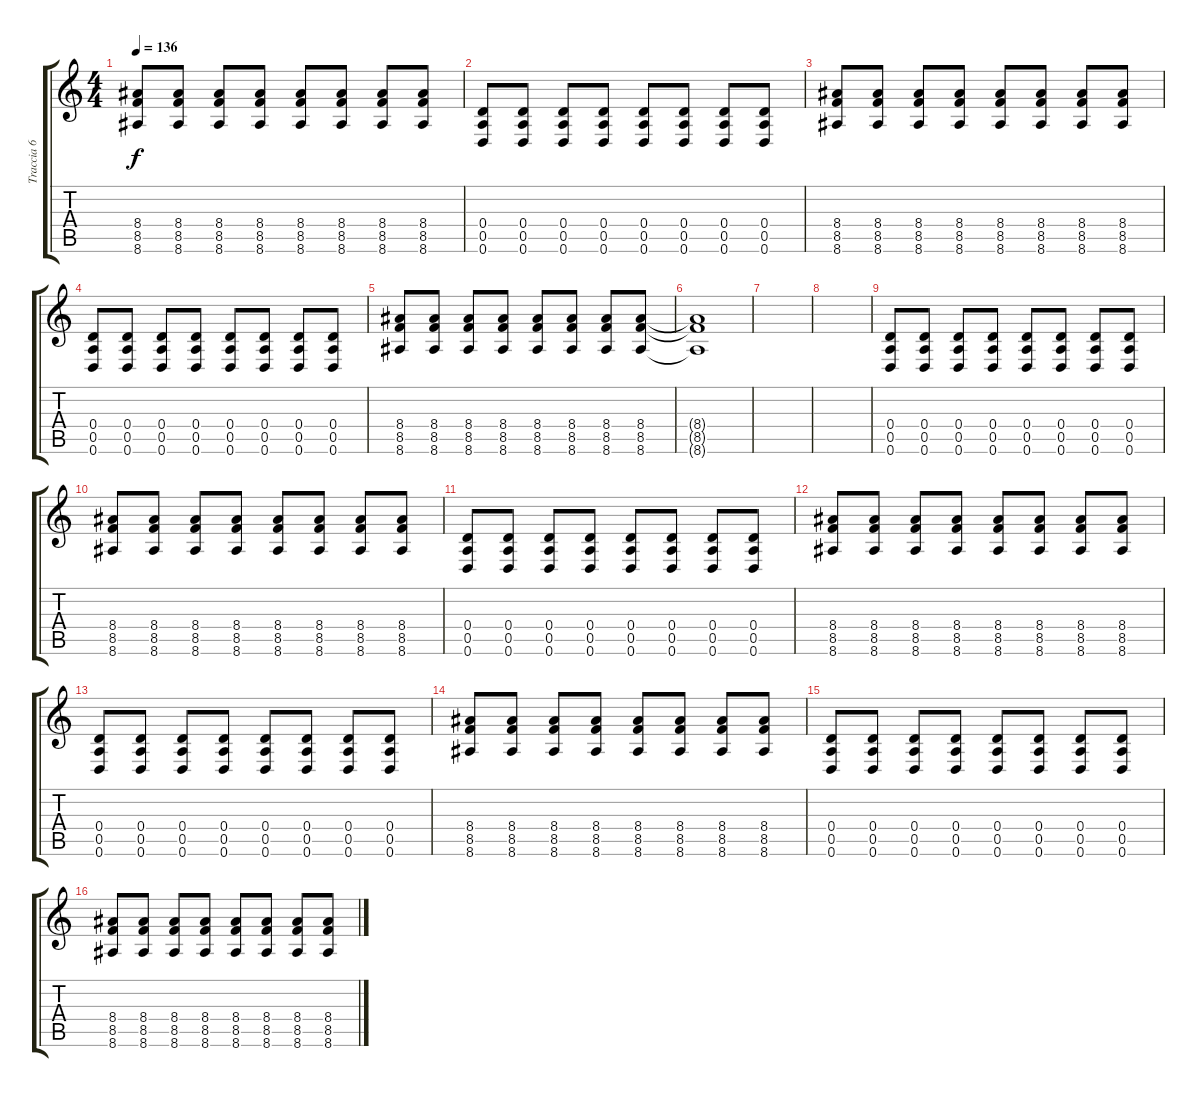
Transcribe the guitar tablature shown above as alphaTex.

\track ("Traccia 6" "Traccia 6") {instrument overdrivenguitar}
\staff {score tabs}
\tuning (E4 B3 G3 D3 A2 D2) {hide}
\ts (4 4)
\tempo 136
\clef g2
\ks c
(8.4 8.5 8.6).8{dy f} (8.4 8.5 8.6).8 (8.4 8.5 8.6).8 (8.4 8.5 8.6).8 (8.4 8.5 8.6).8 (8.4 8.5 8.6).8 (8.4 8.5 8.6).8 (8.4 8.5 8.6).8 |
(0.4 0.5 0.6).8 (0.4 0.5 0.6).8 (0.4 0.5 0.6).8 (0.4 0.5 0.6).8 (0.4 0.5 0.6).8 (0.4 0.5 0.6).8 (0.4 0.5 0.6).8 (0.4 0.5 0.6).8 |
(8.4 8.5 8.6).8 (8.4 8.5 8.6).8 (8.4 8.5 8.6).8 (8.4 8.5 8.6).8 (8.4 8.5 8.6).8 (8.4 8.5 8.6).8 (8.4 8.5 8.6).8 (8.4 8.5 8.6).8 |
(0.4 0.5 0.6).8 (0.4 0.5 0.6).8 (0.4 0.5 0.6).8 (0.4 0.5 0.6).8 (0.4 0.5 0.6).8 (0.4 0.5 0.6).8 (0.4 0.5 0.6).8 (0.4 0.5 0.6).8 |
(8.4 8.5 8.6).8 (8.4 8.5 8.6).8 (8.4 8.5 8.6).8 (8.4 8.5 8.6).8 (8.4 8.5 8.6).8 (8.4 8.5 8.6).8 (8.4 8.5 8.6).8 (8.4 8.5 8.6).8 |
(8.4{t} 8.5{t} 8.6{t}).1 |
|
|
(0.4 0.5 0.6).8 (0.4 0.5 0.6).8 (0.4 0.5 0.6).8 (0.4 0.5 0.6).8 (0.4 0.5 0.6).8 (0.4 0.5 0.6).8 (0.4 0.5 0.6).8 (0.4 0.5 0.6).8 |
(8.4 8.5 8.6).8 (8.4 8.5 8.6).8 (8.4 8.5 8.6).8 (8.4 8.5 8.6).8 (8.4 8.5 8.6).8 (8.4 8.5 8.6).8 (8.4 8.5 8.6).8 (8.4 8.5 8.6).8 |
(0.4 0.5 0.6).8 (0.4 0.5 0.6).8 (0.4 0.5 0.6).8 (0.4 0.5 0.6).8 (0.4 0.5 0.6).8 (0.4 0.5 0.6).8 (0.4 0.5 0.6).8 (0.4 0.5 0.6).8 |
(8.4 8.5 8.6).8 (8.4 8.5 8.6).8 (8.4 8.5 8.6).8 (8.4 8.5 8.6).8 (8.4 8.5 8.6).8 (8.4 8.5 8.6).8 (8.4 8.5 8.6).8 (8.4 8.5 8.6).8 |
(0.4 0.5 0.6).8 (0.4 0.5 0.6).8 (0.4 0.5 0.6).8 (0.4 0.5 0.6).8 (0.4 0.5 0.6).8 (0.4 0.5 0.6).8 (0.4 0.5 0.6).8 (0.4 0.5 0.6).8 |
(8.4 8.5 8.6).8 (8.4 8.5 8.6).8 (8.4 8.5 8.6).8 (8.4 8.5 8.6).8 (8.4 8.5 8.6).8 (8.4 8.5 8.6).8 (8.4 8.5 8.6).8 (8.4 8.5 8.6).8 |
(0.4 0.5 0.6).8 (0.4 0.5 0.6).8 (0.4 0.5 0.6).8 (0.4 0.5 0.6).8 (0.4 0.5 0.6).8 (0.4 0.5 0.6).8 (0.4 0.5 0.6).8 (0.4 0.5 0.6).8 |
(8.4 8.5 8.6).8 (8.4 8.5 8.6).8 (8.4 8.5 8.6).8 (8.4 8.5 8.6).8 (8.4 8.5 8.6).8 (8.4 8.5 8.6).8 (8.4 8.5 8.6).8 (8.4 8.5 8.6).8
